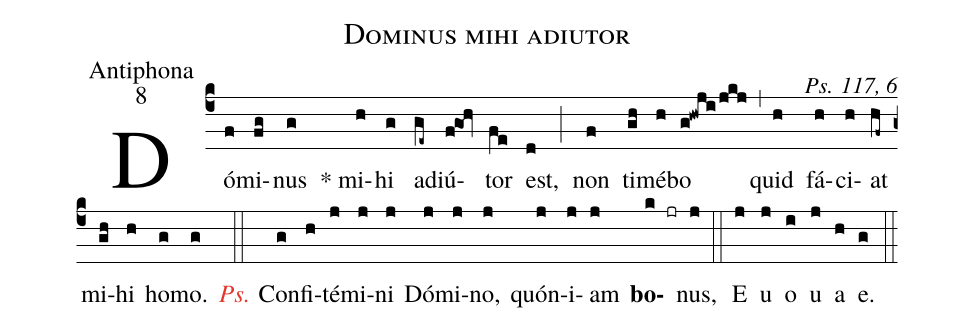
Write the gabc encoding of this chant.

name:Dominus mihi adiutor;
office-part:Antiphona;
mode:8;
commentary:Ps. 117, 6;
%%
(c4)Dó(f)mi(fg)nus(g) <sp>*</sp> mi(h)hi(g) ad(ge~)iú(f@goh)tor(fe) est,(d) (;) non(f) ti(gh)mé(h)bo(g!hwji/jkj) (,) quid(h) fá(h)ci(h)at(hf~) mi(gh)hi(h) ho(g)mo.(g) (::)

<i><c>Ps.</c></i> Con(g)fi(h)té(j)mi(j)ni(j) Dó(j)mi(j)no,(j) quón(j)i(j)am(j) <b>bo</b>(k jr)nus,(j) (::)

<eu>E(j) u(j) o(i) u(j) a(h) e.(g) </eu>(::)
